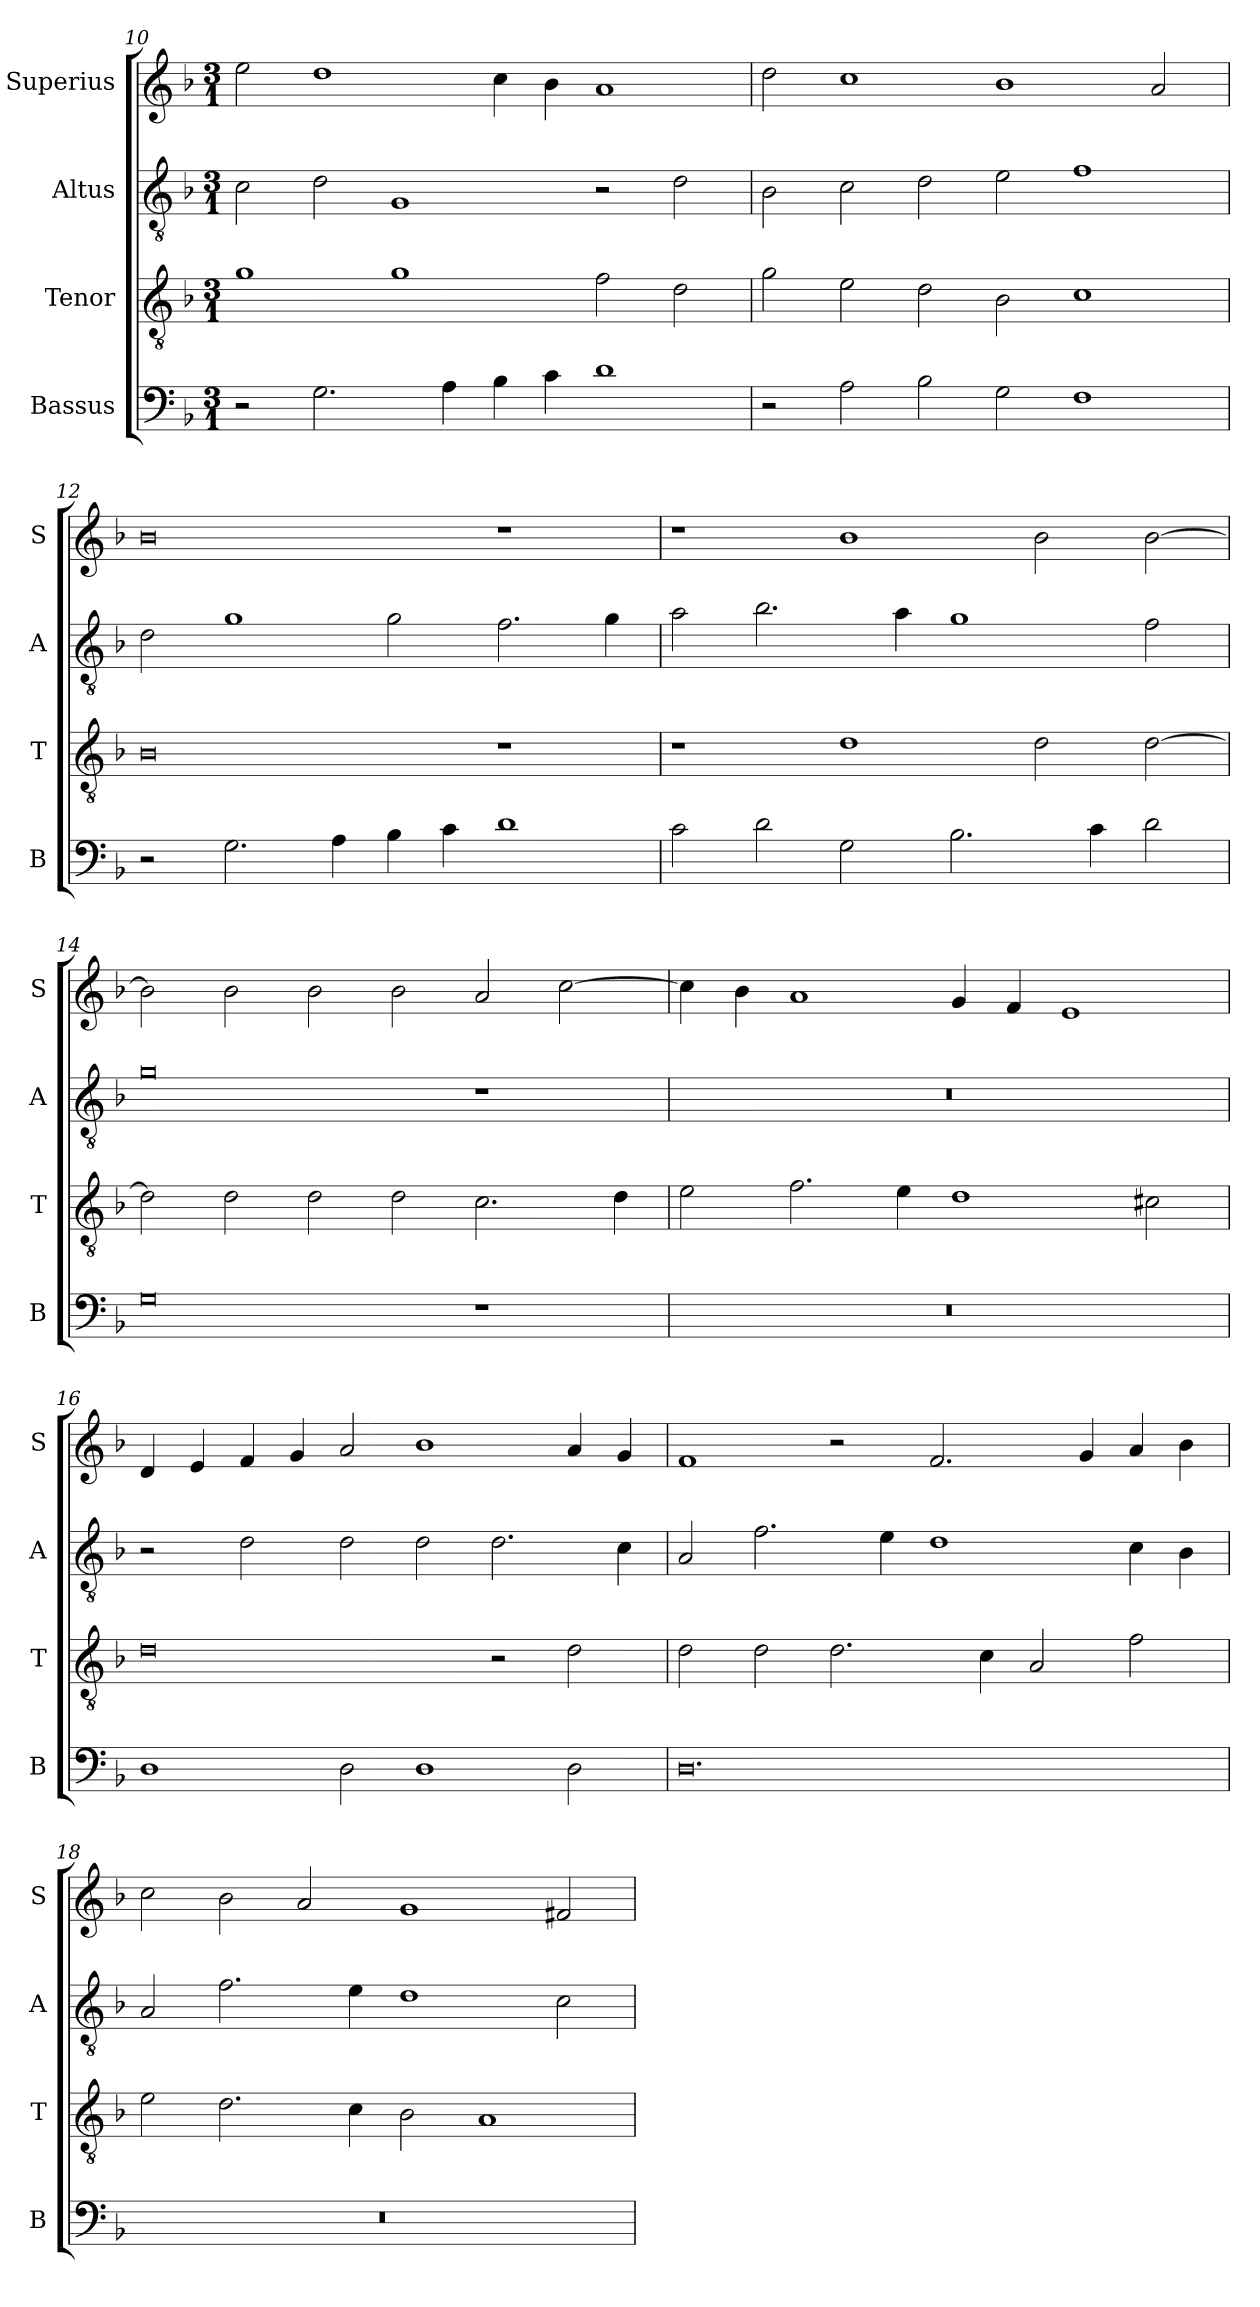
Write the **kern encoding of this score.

**kern	**kern	**kern	**kern
*part4	*part3	*part2	*part1
*staff4	*staff3	*staff2	*staff1
*I"Bassus	*I"Tenor	*I"Altus	*I"Superius
*I'B	*I'T	*I'A	*I'S
*clefF4	*clefGv2	*clefGv2	*clefG2
*k[b-]	*k[b-]	*k[b-]	*k[b-]
*F:	*F:	*F:	*F:
*M3/1	*M3/1	*M3/1	*M3/1
=10	=10	=10	=10
2r	1g	2c	2ee
2.G	.	2d	1dd
.	1g	1G	.
4A	.	.	.
4B-	.	.	4cc
4c	.	.	4b-
1d	2f	2r	1a
.	2d	2d	.
=11	=11	=11	=11
2r	2g	2B-	2dd
2A	2e	2c	1cc
2B-	2d	2d	.
2G	2B-	2e	1b-
1F	1c	1f	.
.	.	.	2a
=12	=12	=12	=12
2r	0B-	2d	0b-
2.G	.	1g	.
4A	.	.	.
4B-	.	2g	.
4c	.	.	.
1d	1r	2.f	1r
.	.	4g	.
=13	=13	=13	=13
2c	1r	2a	1r
2d	.	2.b-	.
2G	1d	.	1b-
.	.	4a	.
2.B-	.	1g	.
.	2d	.	2b-
4c	.	.	.
2d	[2d	2f	[2b-
=14	=14	=14	=14
0G	2d]	0g	2b-]
.	2d	.	2b-
.	2d	.	2b-
.	2d	.	2b-
1r	2.c	1r	2a
.	.	.	[2cc
.	4d	.	.
=15	=15	=15	=15
0.r	2e	0.r	4cc]
.	.	.	4b-
.	2.f	.	1a
.	4e	.	.
.	1d	.	4g
.	.	.	4f
.	.	.	1e
.	2c#X	.	.
=16	=16	=16	=16
1D	0d	2r	4d
.	.	.	4e
.	.	2d	4f
.	.	.	4g
2D	.	2d	2a
1D	.	2d	1b-
.	2r	2.d	.
2D	2d	.	4a
.	.	4c	4g
=17	=17	=17	=17
0.D	2d	2A	1f
.	2d	2.f	.
.	2.d	.	2r
.	.	4e	.
.	.	1d	2.f
.	4c	.	.
.	2A	.	.
.	.	.	4g
.	2f	4c	4a
.	.	4B-	4b-
=18	=18	=18	=18
0.r	2e	2A	2cc
.	2.d	2.f	2b-
.	.	.	2a
.	4c	4e	.
.	2B-	1d	1g
.	1A	.	.
.	.	2c	2f#X
=	=	=	=
*-	*-	*-	*-
